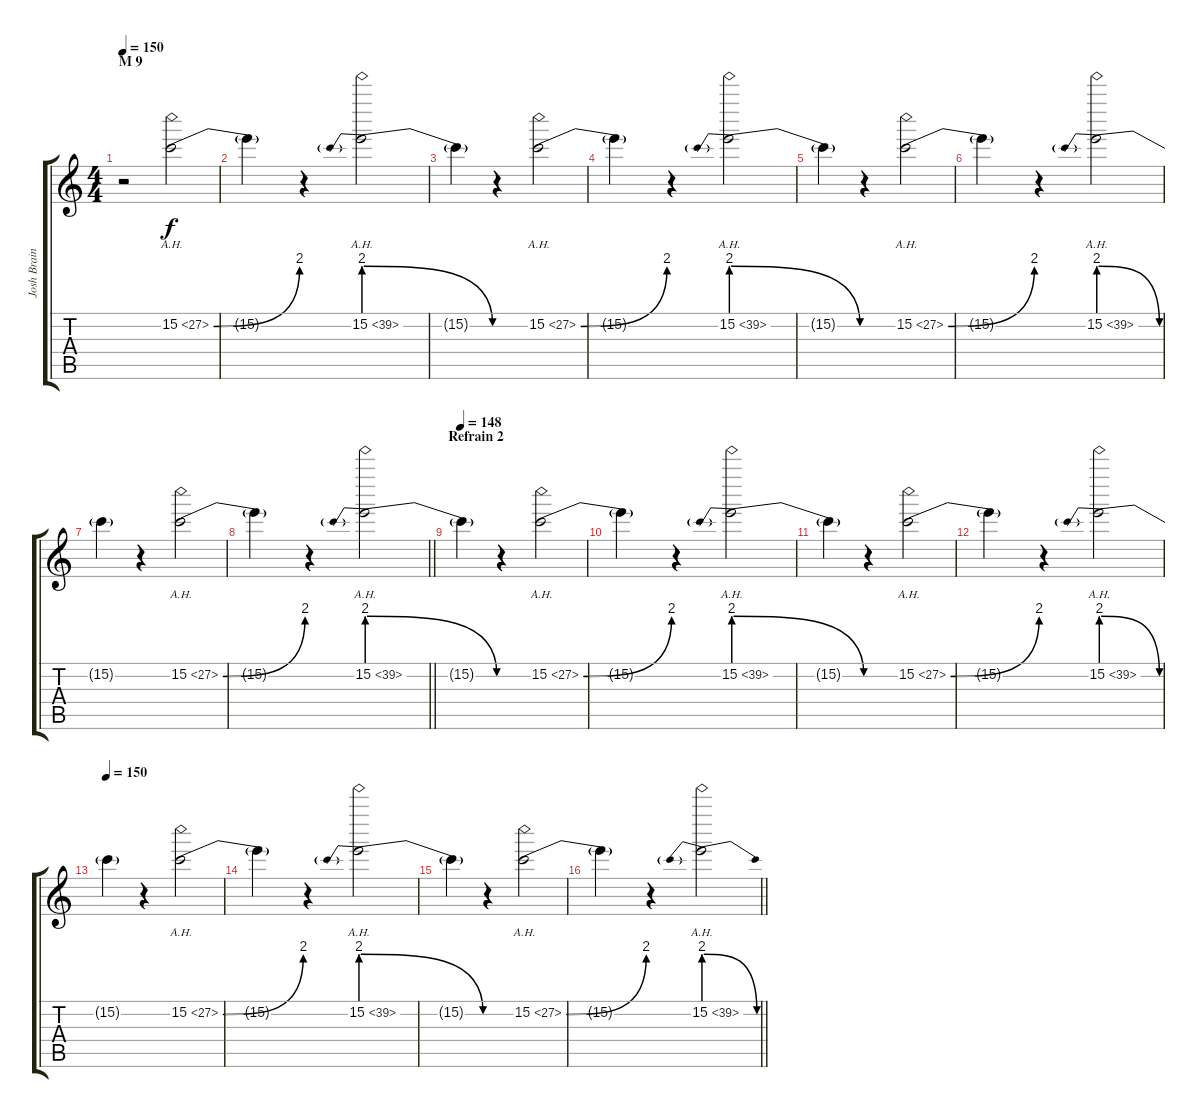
\track ("Josh Brainard" "Josh Brain") {instrument distortionguitar}
\staff {score tabs}
\tuning (D4 A3 F3 C3 G2 C2) {hide}
\ts (4 4)
\section ("" "M 9")
\tempo 150
\clef g2
\ks c
r.2{dy f} 15.2{be (bend 0 0 60 8) ah 12}.2 |
15.2{t}.4 r.4 15.2{be (prebendrelease 0 8 60 0) ah 24}.2 |
15.2{t}.4 r.4 15.2{be (bend 0 0 60 8) ah 12}.2 |
15.2{t}.4 r.4 15.2{be (prebendrelease 0 8 60 0) ah 24}.2 |
15.2{t}.4 r.4 15.2{be (bend 0 0 60 8) ah 12}.2 |
15.2{t}.4 r.4 15.2{be (prebendrelease 0 8 60 0) ah 24}.2 |
15.2{t}.4 r.4 15.2{be (bend 0 0 60 8) ah 12}.2 |
\barLineRight lightlight
15.2{t}.4 r.4 15.2{be (prebendrelease 0 8 60 0) ah 24}.2 |
\section ("" "Refrain 2")
\tempo 148
15.2{t}.4 r.4 15.2{be (bend 0 0 60 8) ah 12}.2 |
15.2{t}.4 r.4 15.2{be (prebendrelease 0 8 60 0) ah 24}.2 |
15.2{t}.4 r.4 15.2{be (bend 0 0 60 8) ah 12}.2 |
15.2{t}.4 r.4 15.2{be (prebendrelease 0 8 60 0) ah 24}.2 |
\tempo 150
15.2{t}.4 r.4 15.2{be (bend 0 0 60 8) ah 12}.2 |
15.2{t}.4 r.4 15.2{be (prebendrelease 0 8 60 0) ah 24}.2 |
15.2{t}.4 r.4 15.2{be (bend 0 0 60 8) ah 12}.2 |
\barLineRight lightlight
15.2{t}.4 r.4 15.2{be (prebendrelease 0 8 60 0) ah 24}.2
